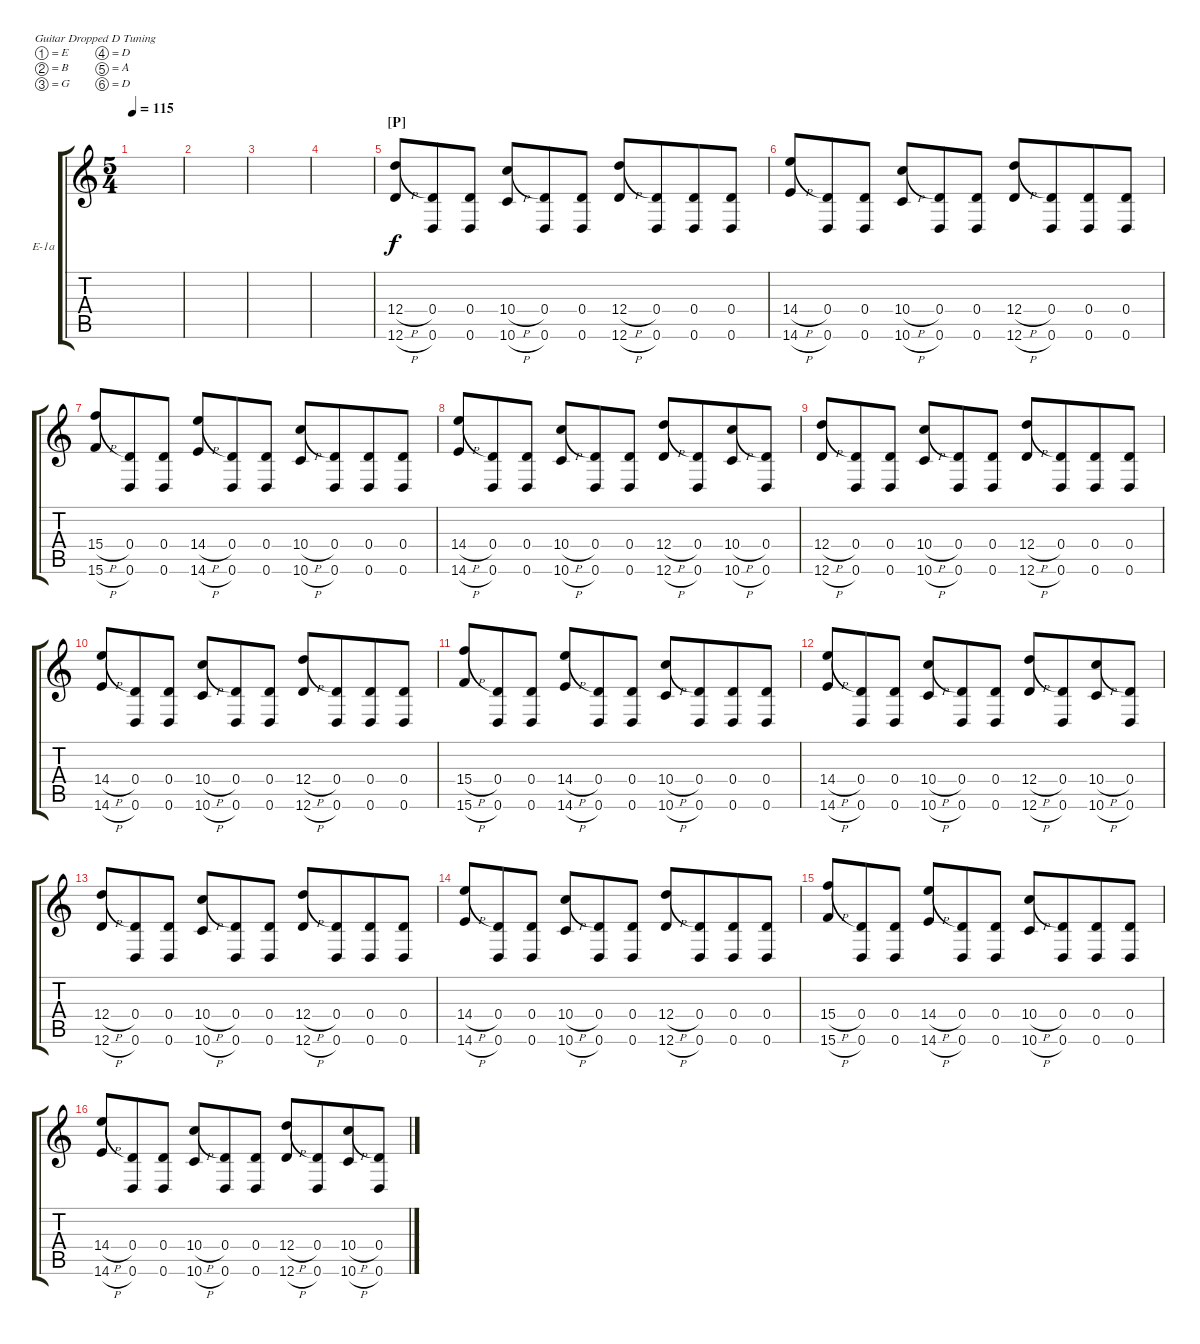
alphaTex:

\defaultSystemsLayout 4
\bracketExtendMode groupsimilarinstruments
\firstSystemTrackNameOrientation horizontal
\otherSystemsTrackNameOrientation horizontal
\track ("Effect 1a" "E-1a") {instrument electricguitarclean}
\staff {score tabs}
\tuning (E4 B3 G3 D3 A2 D2)
\ts (5 4)
\tempo 115
\clef g2
\ks c
|
|
|
|
\beaming (8 3 3 4)
\section ("P" "")
(12.6{h} 12.4{h}).8 (0.6 0.4).8 (0.6 0.4).8 (10.6{h} 10.4{h}).8 (0.6 0.4).8 (0.6 0.4).8 (12.6{h} 12.4{h}).8 (0.6 0.4).8 (0.6 0.4).8 (0.6 0.4).8 |
(14.6{h} 14.4{h}).8 (0.6 0.4).8 (0.6 0.4).8 (10.6{h} 10.4{h}).8 (0.6 0.4).8 (0.6 0.4).8 (12.6{h} 12.4{h}).8 (0.6 0.4).8 (0.6 0.4).8 (0.6 0.4).8 |
(15.6{h} 15.4{h}).8 (0.6 0.4).8 (0.6 0.4).8 (14.6{h} 14.4{h}).8 (0.6 0.4).8 (0.6 0.4).8 (10.6{h} 10.4{h}).8 (0.6 0.4).8 (0.6 0.4).8 (0.6 0.4).8 |
(14.6{h} 14.4{h}).8 (0.6 0.4).8 (0.6 0.4).8 (10.6{h} 10.4{h}).8 (0.6 0.4).8 (0.6 0.4).8 (12.6{h} 12.4{h}).8 (0.6 0.4).8 (10.6{h} 10.4{h}).8 (0.6 0.4).8 |
(12.6{h} 12.4{h}).8 (0.6 0.4).8 (0.6 0.4).8 (10.6{h} 10.4{h}).8 (0.6 0.4).8 (0.6 0.4).8 (12.6{h} 12.4{h}).8 (0.6 0.4).8 (0.6 0.4).8 (0.6 0.4).8 |
(14.6{h} 14.4{h}).8 (0.6 0.4).8 (0.6 0.4).8 (10.6{h} 10.4{h}).8 (0.6 0.4).8 (0.6 0.4).8 (12.6{h} 12.4{h}).8 (0.6 0.4).8 (0.6 0.4).8 (0.6 0.4).8 |
(15.6{h} 15.4{h}).8 (0.6 0.4).8 (0.6 0.4).8 (14.6{h} 14.4{h}).8 (0.6 0.4).8 (0.6 0.4).8 (10.6{h} 10.4{h}).8 (0.6 0.4).8 (0.6 0.4).8 (0.6 0.4).8 |
(14.6{h} 14.4{h}).8 (0.6 0.4).8 (0.6 0.4).8 (10.6{h} 10.4{h}).8 (0.6 0.4).8 (0.6 0.4).8 (12.6{h} 12.4{h}).8 (0.6 0.4).8 (10.6{h} 10.4{h}).8 (0.6 0.4).8 |
(12.6{h} 12.4{h}).8 (0.6 0.4).8 (0.6 0.4).8 (10.6{h} 10.4{h}).8 (0.6 0.4).8 (0.6 0.4).8 (12.6{h} 12.4{h}).8 (0.6 0.4).8 (0.6 0.4).8 (0.6 0.4).8 |
(14.6{h} 14.4{h}).8 (0.6 0.4).8 (0.6 0.4).8 (10.6{h} 10.4{h}).8 (0.6 0.4).8 (0.6 0.4).8 (12.6{h} 12.4{h}).8 (0.6 0.4).8 (0.6 0.4).8 (0.6 0.4).8 |
(15.6{h} 15.4{h}).8 (0.6 0.4).8 (0.6 0.4).8 (14.6{h} 14.4{h}).8 (0.6 0.4).8 (0.6 0.4).8 (10.6{h} 10.4{h}).8 (0.6 0.4).8 (0.6 0.4).8 (0.6 0.4).8 |
(14.6{h} 14.4{h}).8 (0.6 0.4).8 (0.6 0.4).8 (10.6{h} 10.4{h}).8 (0.6 0.4).8 (0.6 0.4).8 (12.6{h} 12.4{h}).8 (0.6 0.4).8 (10.6{h} 10.4{h}).8 (0.6 0.4).8
